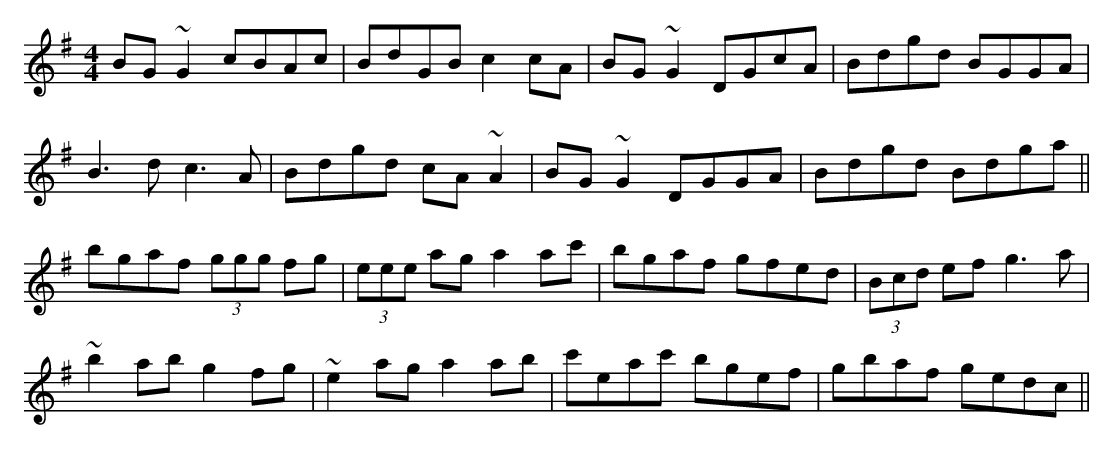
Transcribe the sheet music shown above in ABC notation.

X:1
M:4/4
K:G
BG~G2 cBAc|BdGB c2cA|BG~G2 DGcA|Bdgd BGGA|
B3d c3A|Bdgd cA~A2|BG~G2 DGGA|Bdgd Bdga||
bgaf (3ggg fg|(3eee ag a2ac'|bgaf gfed|(3Bcd ef g3a|
~b2ab g2fg|~e2ag a2ab|c'eac' bgef|gbaf gedc||
